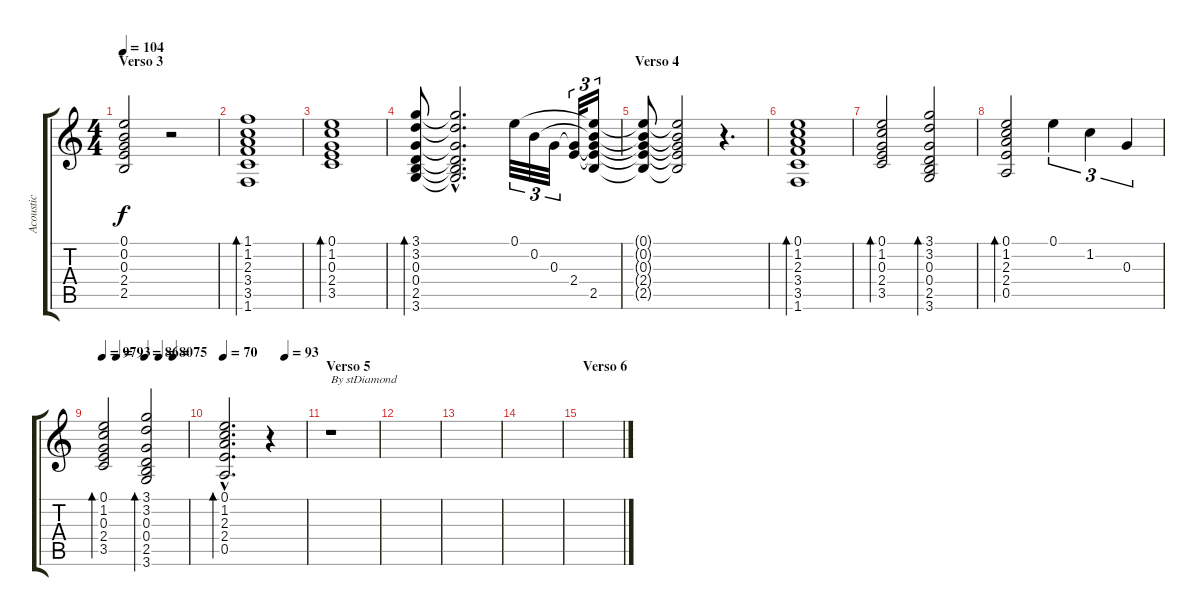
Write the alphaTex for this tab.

\track ("Acoustic" "Acoustic") {instrument acousticguitarsteel}
\staff {score tabs}
\tuning (E4 B3 G3 D3 A2 E2) {hide}
\ts (4 4)
\section ("" "Verso 3")
\tempo 104
\clef g2
\ks c
(0.1{t} 0.2{t} 0.3{t} 2.4{t} 2.5{t}).2{dy f} r.2 |
(1.1 1.2 2.3 3.4 3.5 1.6).1{bd 60} |
(0.1 1.2 0.3 2.4 3.5).1{bd 60} |
(3.1 3.2 0.3 0.4 2.5 3.6).8{bd 60} (3.1{hac t} 3.2{hac t} 0.3{hac t} 0.4{hac t} 2.5{hac t} 3.6{hac t}).2{d} 0.1.32{tu (3 2)} 0.2.32{tu (3 2)} 0.3.32{tu (3 2)} (0.3{t} 2.4).32{tu (3 2)} (0.1{t} 0.2{t} 0.3{t} 2.4{t} 2.5).16{tu (3 2)} |
\section ("" "Verso 4")
(0.1{t} 0.2{t} 0.3{t} 2.4{t} 2.5{t}).8 (0.1{t} 0.2{t} 0.3{t} 2.4{t} 2.5{t}).2 r.4{d} |
(0.1 1.2 2.3 3.4 3.5 1.6).1{bd 60} |
(0.1 1.2 0.3 2.4 3.5).2{bd 60} (3.1 3.2 0.3 0.4 2.5 3.6).2{bd 60} |
(0.1 1.2 2.3 2.4 0.5).2{bd 60} 0.1.4{tu (3 2)} 1.2.4{tu (3 2)} 0.3.4{tu (3 2)} |
\tempo 97
\tempo (93 0.16666666666666666)
\tempo (86 0.5)
\tempo (80 0.6666666666666666)
\tempo (75 0.8333333333333334)
(0.1 1.2 0.3 2.4 3.5).2{bd 60} (3.1 3.2 0.3 0.4 2.5 3.6).2{bd 60} |
\tempo (93 0.75)
\tempo 70
(0.1{hac} 1.2{hac} 2.3{hac} 2.4{hac} 0.5{hac}).2{d bd 60} r.4 |
\section ("" "Verso 5")
r.1{txt "By stDiamond"} |
|
|
|
\section ("" "Verso 6")
